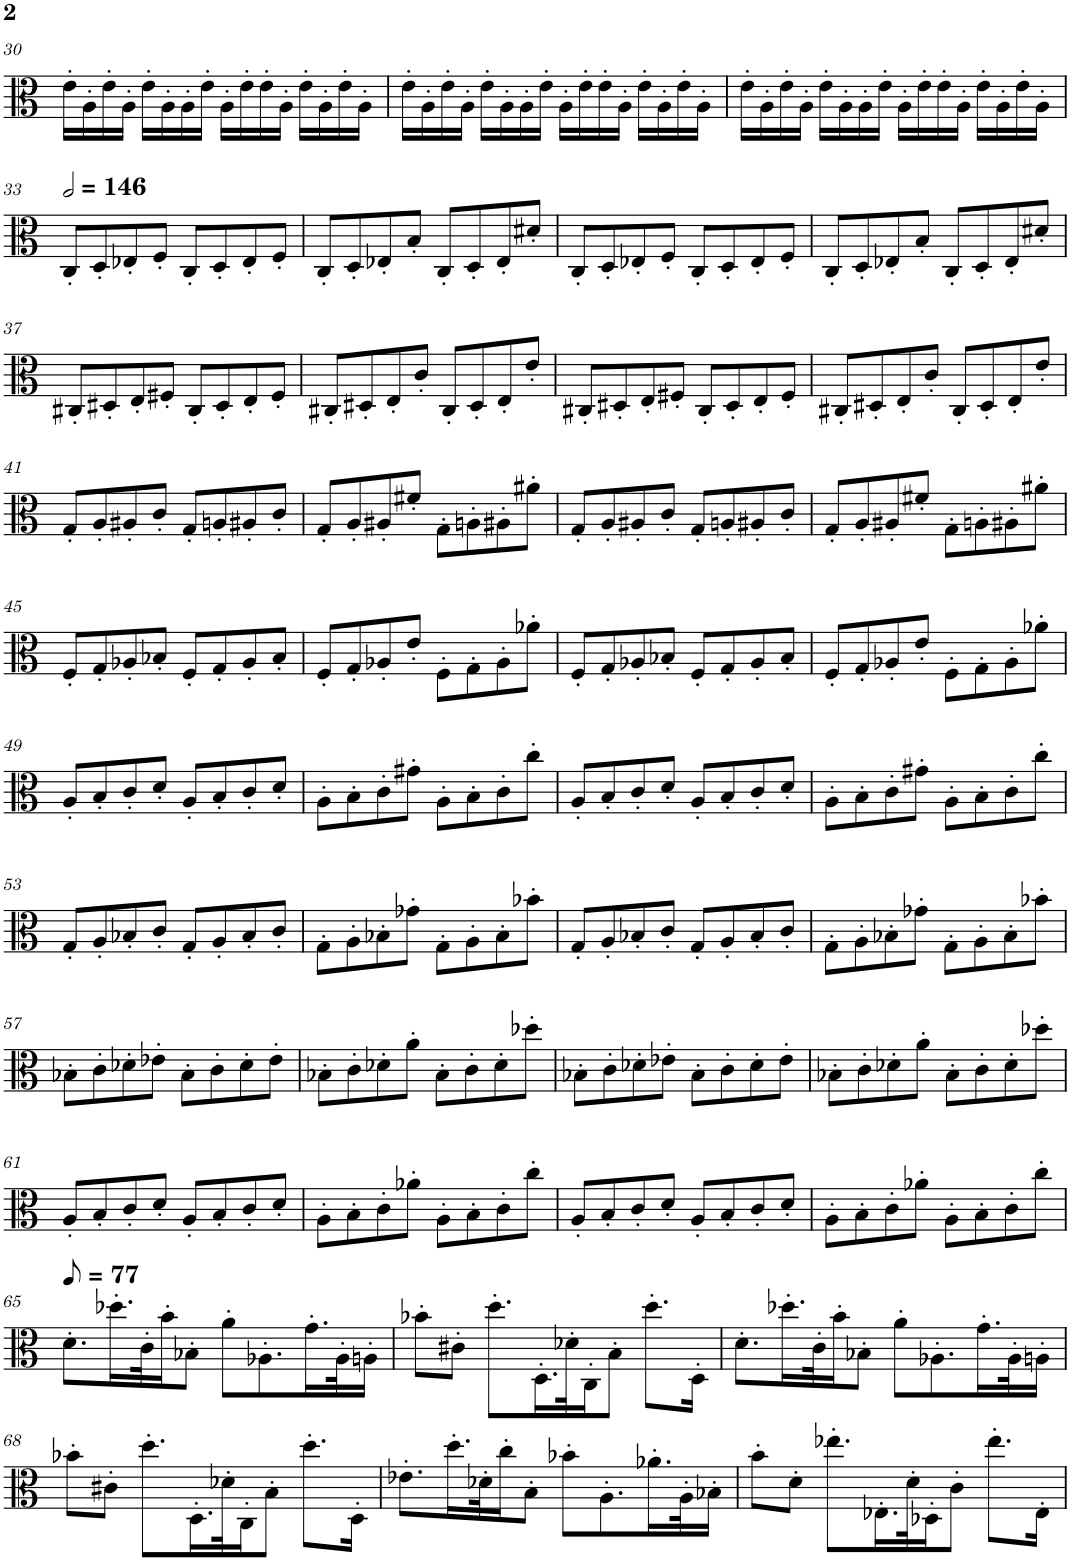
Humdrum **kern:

**kern
*part1
*staff1
*I"Viola
*I'Vla.
!!LO:PB:g=z
*clefC3
*k[]
*M4/4
=30
16e'\LL
16A'\
16e'\
16A'\JJ
16e'\LL
16A'\
16A'\
16e'\JJ
16A'\LL
16e'\
16e'\
16A'\JJ
16e'\LL
16A'\
16e'\
16A'\JJ
=31
16e'\LL
16A'\
16e'\
16A'\JJ
16e'\LL
16A'\
16A'\
16e'\JJ
16A'\LL
16e'\
16e'\
16A'\JJ
16e'\LL
16A'\
16e'\
16A'\JJ
=32
16e'\LL
16A'\
16e'\
16A'\JJ
16e'\LL
16A'\
16A'\
16e'\JJ
16A'\LL
16e'\
16e'\
16A'\JJ
16e'\LL
16A'\
16e'\
16A'\JJ
!!LO:LB:g=z
=33
*MM292
8C'/L
8D'/
8E-X'/
8F'/J
8C'/L
8D'/
8E-'/
8F'/J
=34
8C'/L
8D'/
8E-X'/
8B'/J
8C'/L
8D'/
8E-'/
8d#X'/J
=35
8C'/L
8D'/
8E-X'/
8F'/J
8C'/L
8D'/
8E-'/
8F'/J
=36
8C'/L
8D'/
8E-X'/
8B'/J
8C'/L
8D'/
8E-'/
8d#X'/J
!!LO:LB:g=z
=37
8C#X'/L
8D#X'/
8E'/
8F#X'/J
8C#'/L
8D#'/
8E'/
8F#'/J
=38
8C#X'/L
8D#X'/
8E'/
8c'/J
8C#'/L
8D#'/
8E'/
8e'/J
=39
8C#X'/L
8D#X'/
8E'/
8F#X'/J
8C#'/L
8D#'/
8E'/
8F#'/J
=40
8C#X'/L
8D#X'/
8E'/
8c'/J
8C#'/L
8D#'/
8E'/
8e'/J
!!LO:LB:g=z
=41
8G'/L
8A'/
8A#X'/
8c'/J
8G'/L
8An'/
8A#X'/
8c'/J
=42
8G'/L
8A'/
8A#X'/
8f#X'/J
8G'\L
8An'\
8A#X'\
8a#X'\J
=43
8G'/L
8A'/
8A#X'/
8c'/J
8G'/L
8An'/
8A#X'/
8c'/J
=44
8G'/L
8A'/
8A#X'/
8f#X'/J
8G'\L
8An'\
8A#X'\
8a#X'\J
!!LO:LB:g=z
=45
8F'/L
8G'/
8A-X'/
8B-X'/J
8F'/L
8G'/
8A-'/
8B-'/J
=46
8F'/L
8G'/
8A-X'/
8e'/J
8F'\L
8G'\
8A-'\
8a-X'\J
=47
8F'/L
8G'/
8A-X'/
8B-X'/J
8F'/L
8G'/
8A-'/
8B-'/J
=48
8F'/L
8G'/
8A-X'/
8e'/J
8F'\L
8G'\
8A-'\
8a-X'\J
!!LO:LB:g=z
=49
8A'/L
8B'/
8c'/
8d'/J
8A'/L
8B'/
8c'/
8d'/J
=50
8A'\L
8B'\
8c'\
8g#X'\J
8A'\L
8B'\
8c'\
8cc'\J
=51
8A'/L
8B'/
8c'/
8d'/J
8A'/L
8B'/
8c'/
8d'/J
=52
8A'\L
8B'\
8c'\
8g#X'\J
8A'\L
8B'\
8c'\
8cc'\J
!!LO:LB:g=z
=53
8G'/L
8A'/
8B-X'/
8c'/J
8G'/L
8A'/
8B-'/
8c'/J
=54
8G'\L
8A'\
8B-X'\
8g-X'\J
8G'\L
8A'\
8B-'\
8b-X'\J
=55
8G'/L
8A'/
8B-X'/
8c'/J
8G'/L
8A'/
8B-'/
8c'/J
=56
8G'\L
8A'\
8B-X'\
8g-X'\J
8G'\L
8A'\
8B-'\
8b-X'\J
!!LO:LB:g=z
=57
8B-X'\L
8c'\
8d-X'\
8e-X'\J
8B-'\L
8c'\
8d-'\
8e-'\J
=58
8B-X'\L
8c'\
8d-X'\
8a'\J
8B-'\L
8c'\
8d-'\
8dd-X'\J
=59
8B-X'\L
8c'\
8d-X'\
8e-X'\J
8B-'\L
8c'\
8d-'\
8e-'\J
=60
8B-X'\L
8c'\
8d-X'\
8a'\J
8B-'\L
8c'\
8d-'\
8dd-X'\J
!!LO:LB:g=z
=61
8A'/L
8B'/
8c'/
8d'/J
8A'/L
8B'/
8c'/
8d'/J
=62
8A'\L
8B'\
8c'\
8a-X'\J
8A'\L
8B'\
8c'\
8cc'\J
=63
8A'/L
8B'/
8c'/
8d'/J
8A'/L
8B'/
8c'/
8d'/J
=64
8A'\L
8B'\
8c'\
8a-X'\J
8A'\L
8B'\
8c'\
8cc'\J
!!LO:LB:g=z
=65
*MM39
8.d'\L
16.dd-X'\L
32c'\K
16b'\J
8B-X'\J
8a'\L
8.A-X'\
16.g'\L
32A-'\K
16An'\JJ
=66
8b-X'\L
8c#X'\J
8.dd'\L
16.D'\L
32d-X'\K
16C'\J
8B'\J
8.dd'\L
16D'\Jk
=67
8.d'\L
16.dd-X'\L
32c'\K
16b'\J
8B-X'\J
8a'\L
8.A-X'\
16.g'\L
32A-'\K
16An'\JJ
!!LO:LB:g=z
=68
8b-X'\L
8c#X'\J
8.dd'\L
16.D'\L
32d-X'\K
16C'\J
8B'\J
8.dd'\L
16D'\Jk
=69
8.e-X'\L
16.dd'\L
32d-X'\K
16cc'\J
8B'\J
8b-X'\L
8.A'\
16.a-X'\L
32A'\K
16B-X'\JJ
=70
8b'\L
8d'\J
8.ee-X'\L
16.E-X'\L
32d'\K
16D-X'\J
8c'\J
8.ee-'\L
16E-'\Jk
=
*-
